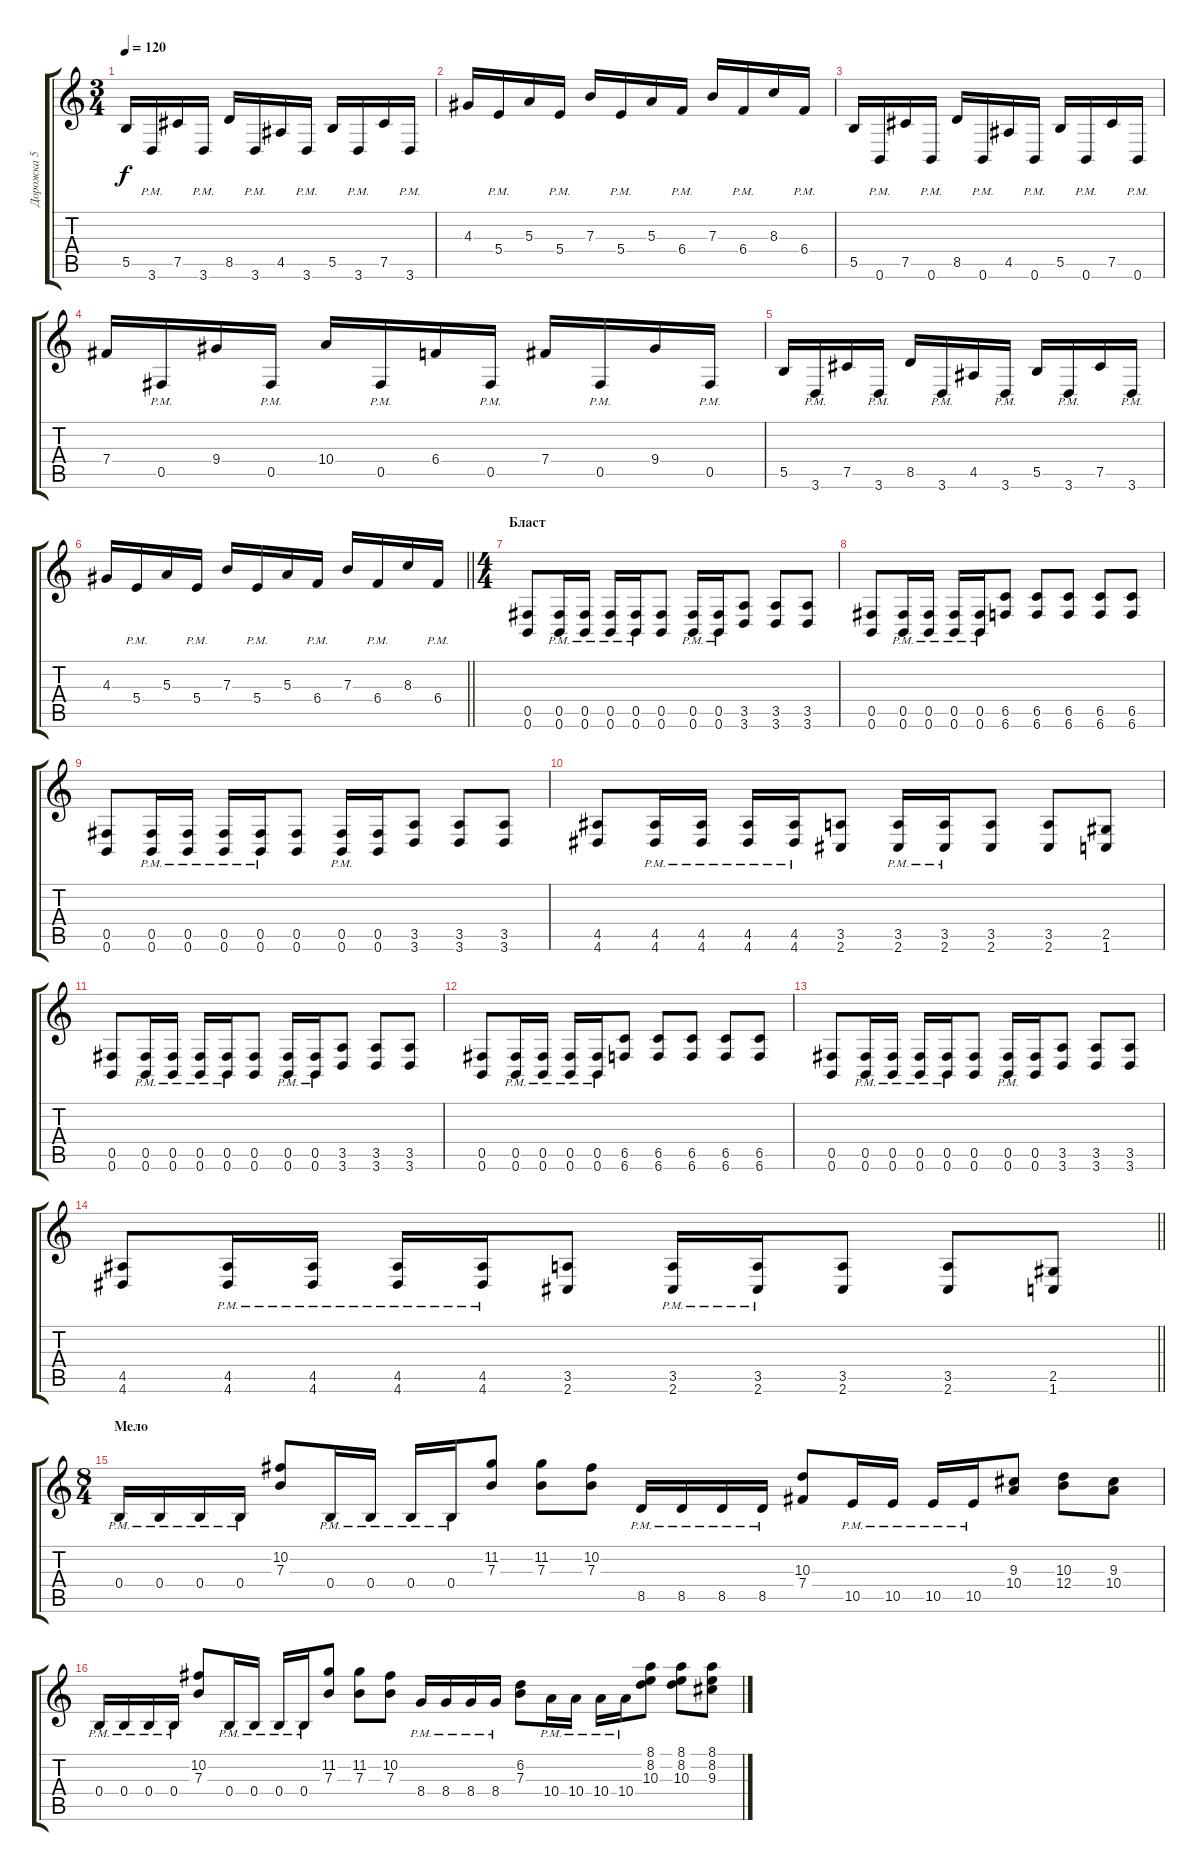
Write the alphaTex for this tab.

\track ("Дорожка 5" "Дорожка 5") {instrument distortionguitar}
\staff {score tabs}
\tuning (Db4 Ab3 E3 B2 Gb2 B1) {hide}
\ts (3 4)
\tempo 120
\clef g2
\ks c
5.5.16{dy f} 3.6{pm}.16 7.5.16 3.6{pm}.16 8.5.16 3.6{pm}.16 4.5.16 3.6{pm}.16 5.5.16 3.6{pm}.16 7.5.16 3.6{pm}.16 |
4.3.16 5.4{pm}.16 5.3.16 5.4{pm}.16 7.3.16 5.4{pm}.16 5.3.16 6.4{pm}.16 7.3.16 6.4{pm}.16 8.3.16 6.4{pm}.16 |
5.5.16 0.6{pm}.16 7.5.16 0.6{pm}.16 8.5.16 0.6{pm}.16 4.5.16 0.6{pm}.16 5.5.16 0.6{pm}.16 7.5.16 0.6{pm}.16 |
7.4.16 0.5{pm}.16 9.4.16 0.5{pm}.16 10.4.16 0.5{pm}.16 6.4.16 0.5{pm}.16 7.4.16 0.5{pm}.16 9.4.16 0.5{pm}.16 |
5.5.16 3.6{pm}.16 7.5.16 3.6{pm}.16 8.5.16 3.6{pm}.16 4.5.16 3.6{pm}.16 5.5.16 3.6{pm}.16 7.5.16 3.6{pm}.16 |
\barLineRight lightlight
4.3.16 5.4{pm}.16 5.3.16 5.4{pm}.16 7.3.16 5.4{pm}.16 5.3.16 6.4{pm}.16 7.3.16 6.4{pm}.16 8.3.16 6.4{pm}.16 |
\ts (4 4)
\section ("" "Бласт")
(0.5 0.6).8 (0.5 0.6{pm}).16 (0.5 0.6{pm}).16 (0.5 0.6{pm}).16 (0.5 0.6{pm}).16 (0.5 0.6).8 (0.5 0.6{pm}).16 (0.5 0.6{pm}).16 (3.5 3.6).8 (3.5 3.6).8 (3.5 3.6).8 |
(0.5 0.6).8 (0.5 0.6{pm}).16 (0.5 0.6{pm}).16 (0.5 0.6{pm}).16 (0.5 0.6{pm}).16 (6.5 6.6).8 (6.5 6.6).8 (6.5 6.6).8 (6.5 6.6).8 (6.5 6.6).8 |
(0.5 0.6).8 (0.5 0.6{pm}).16 (0.5 0.6{pm}).16 (0.5 0.6{pm}).16 (0.5 0.6{pm}).16 (0.5 0.6).8 (0.5 0.6{pm}).16 (0.5 0.6).16 (3.5 3.6).8 (3.5 3.6).8 (3.5 3.6).8 |
(4.5 4.6).8 (4.5 4.6{pm}).16 (4.5 4.6{pm}).16 (4.5 4.6{pm}).16 (4.5 4.6{pm}).16 (3.5 2.6).8 (3.5{pm} 2.6{pm}).16 (3.5{pm} 2.6{pm}).16 (3.5 2.6).8 (3.5 2.6).8 (2.5 1.6).8 |
(0.5 0.6).8 (0.5 0.6{pm}).16 (0.5 0.6{pm}).16 (0.5 0.6{pm}).16 (0.5 0.6{pm}).16 (0.5 0.6).8 (0.5 0.6{pm}).16 (0.5 0.6{pm}).16 (3.5 3.6).8 (3.5 3.6).8 (3.5 3.6).8 |
(0.5 0.6).8 (0.5 0.6{pm}).16 (0.5 0.6{pm}).16 (0.5 0.6{pm}).16 (0.5 0.6{pm}).16 (6.5 6.6).8 (6.5 6.6).8 (6.5 6.6).8 (6.5 6.6).8 (6.5 6.6).8 |
(0.5 0.6).8 (0.5 0.6{pm}).16 (0.5 0.6{pm}).16 (0.5 0.6{pm}).16 (0.5 0.6{pm}).16 (0.5 0.6).8 (0.5 0.6{pm}).16 (0.5 0.6).16 (3.5 3.6).8 (3.5 3.6).8 (3.5 3.6).8 |
\barLineRight lightlight
(4.5 4.6).8 (4.5 4.6{pm}).16 (4.5 4.6{pm}).16 (4.5 4.6{pm}).16 (4.5 4.6{pm}).16 (3.5 2.6).8 (3.5{pm} 2.6{pm}).16 (3.5{pm} 2.6{pm}).16 (3.5 2.6).8 (3.5 2.6).8 (2.5 1.6).8 |
\ts (8 4)
\section ("" "Мело")
0.4{pm}.16 0.4{pm}.16 0.4{pm}.16 0.4{pm}.16 (10.2 7.3).8 0.4{pm}.16 0.4{pm}.16 0.4{pm}.16 0.4{pm}.16 (11.2 7.3).8 (11.2 7.3).8 (10.2 7.3).8 8.5{pm}.16 8.5{pm}.16 8.5{pm}.16 8.5{pm}.16 (10.3 7.4).8 10.5{pm}.16 10.5{pm}.16 10.5{pm}.16 10.5{pm}.16 (9.3 10.4).8 (10.3 12.4).8 (9.3 10.4).8 |
0.4{pm}.16 0.4{pm}.16 0.4{pm}.16 0.4{pm}.16 (10.2 7.3).8 0.4{pm}.16 0.4{pm}.16 0.4{pm}.16 0.4{pm}.16 (11.2 7.3).8 (11.2 7.3).8 (10.2 7.3).8 8.4{pm}.16 8.4{pm}.16 8.4{pm}.16 8.4{pm}.16 (6.2 7.3).8 10.4{pm}.16 10.4{pm}.16 10.4{pm}.16 10.4{pm}.16 (8.1 8.2 10.3).8 (8.1 8.2 10.3).8 (8.1 8.2 9.3).8
